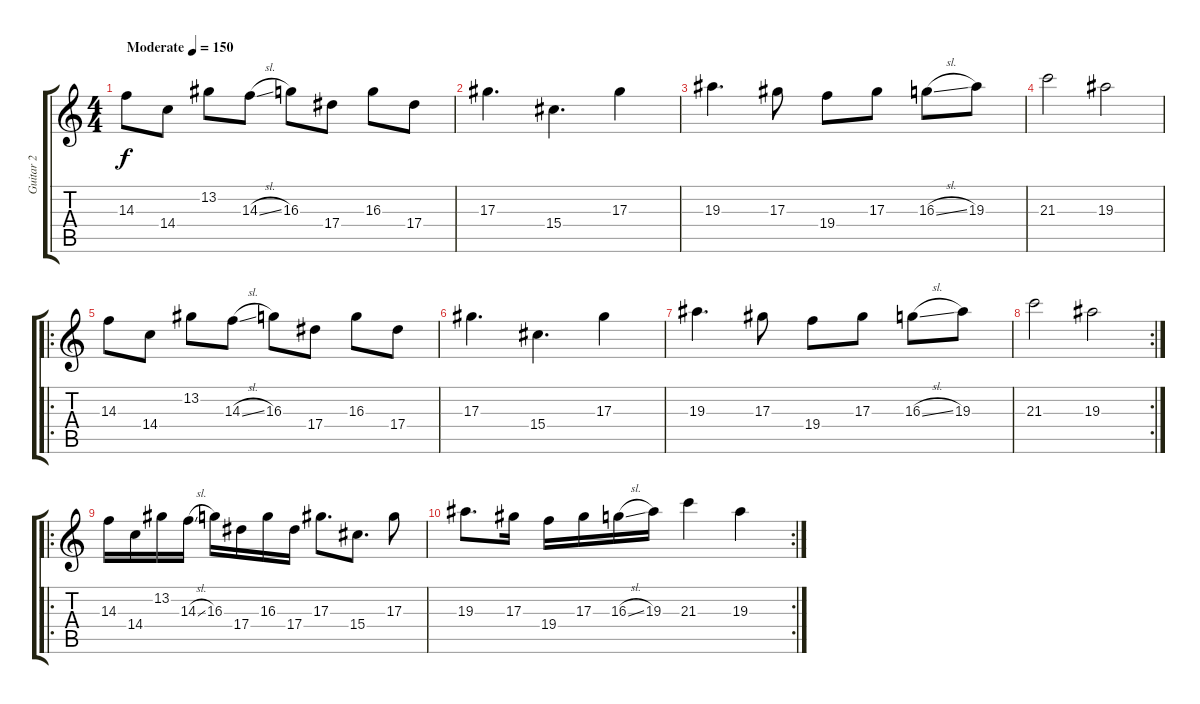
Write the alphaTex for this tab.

\track ("Guitar 2" "Guitar 2") {instrument distortionguitar}
\staff {score tabs}
\tuning (C4 G3 Eb3 Bb2 F2 C2) {hide}
\ts (4 4)
\tempo (150 "Moderate")
\clef g2
\ks c
14.3.8{dy f instrument distortionguitar} 14.4.8 13.2.8 14.3{sl}.8 16.3.8 17.4.8 16.3.8 17.4.8 |
17.3.4{d} 15.4.4{d} 17.3.4 |
19.3.4{d} 17.3.8 19.4.8 17.3.8 16.3{sl}.8 19.3.8 |
21.3.2 19.3.2 |
\ro
14.3.8 14.4.8 13.2.8 14.3{sl}.8 16.3.8 17.4.8 16.3.8 17.4.8 |
17.3.4{d} 15.4.4{d} 17.3.4 |
19.3.4{d} 17.3.8 19.4.8 17.3.8 16.3{sl}.8 19.3.8 |
\rc 2
21.3.2 19.3.2 |
\ro
14.3.16 14.4.16 13.2.16 14.3{sl}.16 16.3.16 17.4.16 16.3.16 17.4.16 17.3.8{d} 15.4.8{d} 17.3.8 |
\rc 2
19.3.8{d} 17.3.16 19.4.16 17.3.16 16.3{sl}.16 19.3.16 21.3.4 19.3.4
